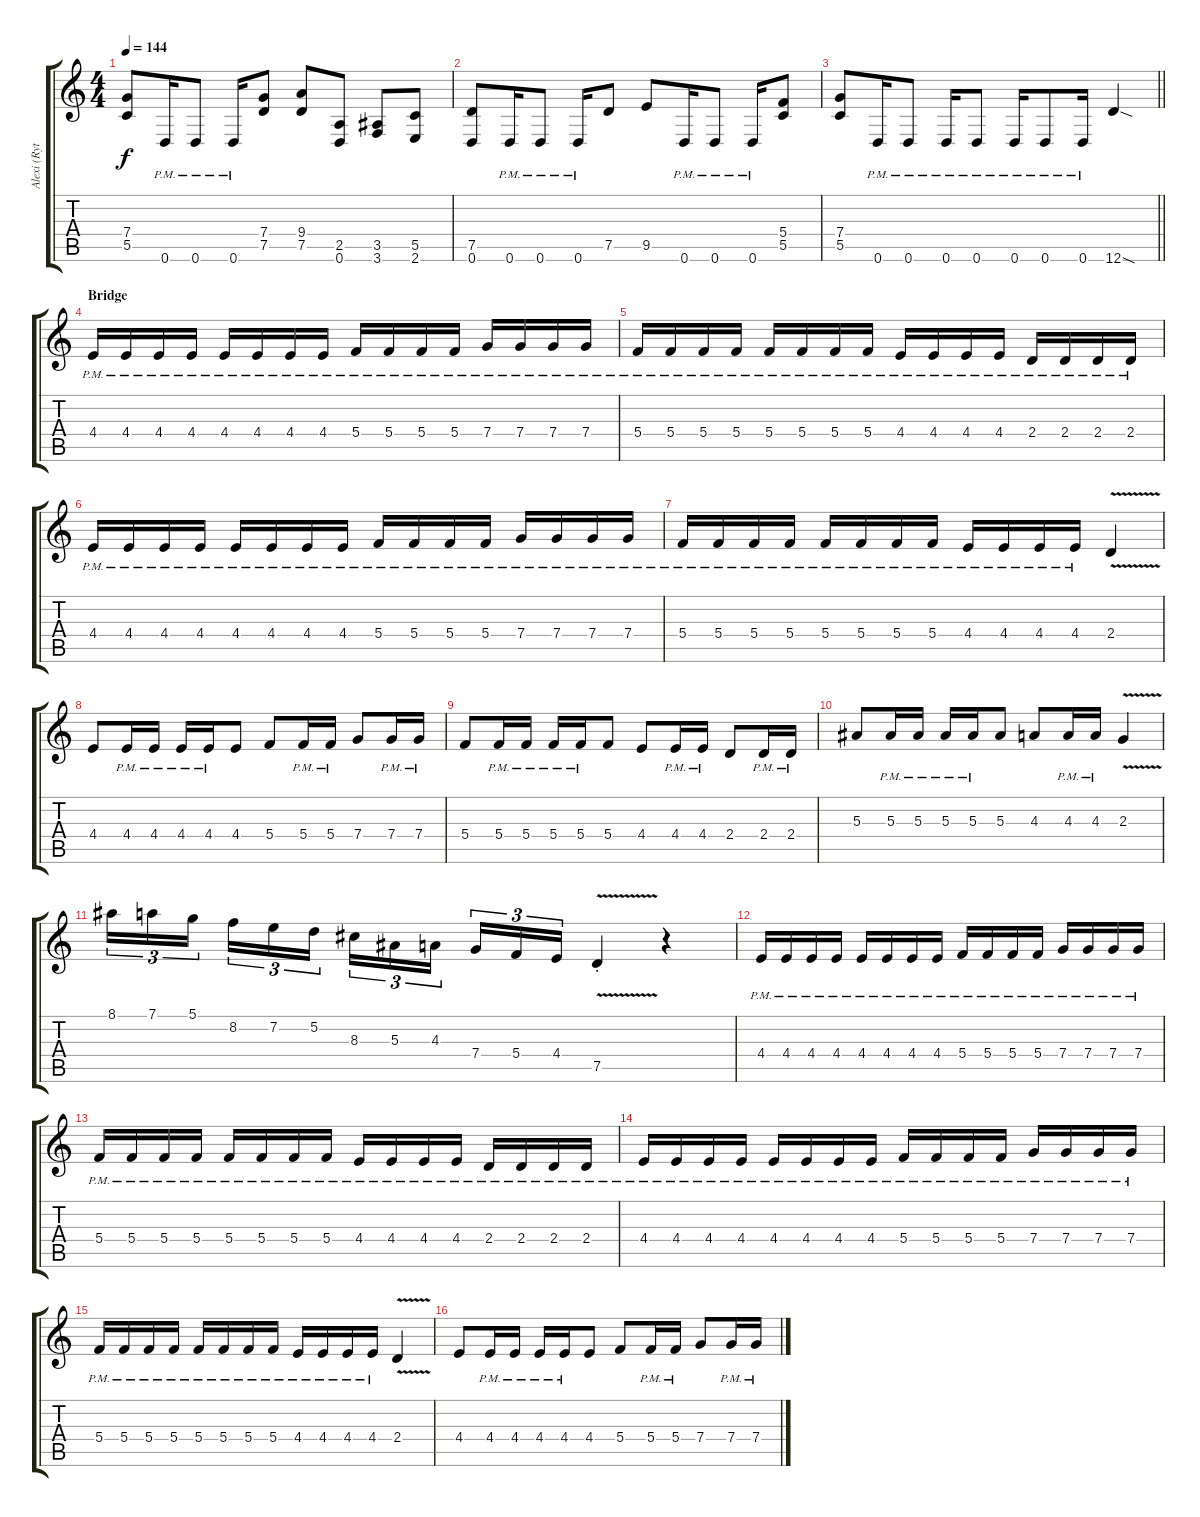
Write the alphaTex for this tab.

\track ("Alexi (Rythm Guitar)" "Alexi (Ryt") {instrument distortionguitar}
\staff {score tabs}
\tuning (D4 A3 F3 C3 G2 D2) {hide}
\ts (4 4)
\tempo 144
\clef g2
\ks c
(7.4 5.5).8{dy f} 0.6{pm}.16 0.6{pm}.8 0.6{pm}.16 (7.4 7.5).8 (9.4 7.5).8 (2.5 0.6).8 (3.5 3.6).8 (5.5 2.6).8 |
(7.5 0.6).8 0.6{pm}.16 0.6{pm}.8 0.6{pm}.16 7.5.8 9.5.8 0.6{pm}.16 0.6{pm}.8 0.6{pm}.16 (5.4 5.5).8 |
\barLineRight lightlight
(7.4 5.5).8 0.6{pm}.16 0.6{pm}.8 0.6{pm}.16 0.6{pm}.8 0.6{pm}.16 0.6{pm}.8 0.6{pm}.16 12.6{sod}.4{volume 11} |
\section ("" "Bridge")
4.4{pm}.16{volume 13 balance 2 instrument distortionguitar} 4.4{pm}.16 4.4{pm}.16 4.4{pm}.16 4.4{pm}.16 4.4{pm}.16 4.4{pm}.16 4.4{pm}.16 5.4{pm}.16 5.4{pm}.16 5.4{pm}.16 5.4{pm}.16 7.4{pm}.16 7.4{pm}.16 7.4{pm}.16 7.4{pm}.16 |
5.4{pm}.16 5.4{pm}.16 5.4{pm}.16 5.4{pm}.16 5.4{pm}.16 5.4{pm}.16 5.4{pm}.16 5.4{pm}.16 4.4{pm}.16 4.4{pm}.16 4.4{pm}.16 4.4{pm}.16 2.4{pm}.16 2.4{pm}.16 2.4{pm}.16 2.4{pm}.16 |
4.4{pm}.16 4.4{pm}.16 4.4{pm}.16 4.4{pm}.16 4.4{pm}.16 4.4{pm}.16 4.4{pm}.16 4.4{pm}.16 5.4{pm}.16 5.4{pm}.16 5.4{pm}.16 5.4{pm}.16 7.4{pm}.16 7.4{pm}.16 7.4{pm}.16 7.4{pm}.16 |
5.4{pm}.16 5.4{pm}.16 5.4{pm}.16 5.4{pm}.16 5.4{pm}.16 5.4{pm}.16 5.4{pm}.16 5.4{pm}.16 4.4{pm}.16 4.4{pm}.16 4.4{pm}.16 4.4{pm}.16 2.4{v}.4 |
4.4.8 4.4{pm}.16 4.4{pm}.16 4.4{pm}.16 4.4{pm}.16 4.4.8 5.4.8 5.4{pm}.16 5.4{pm}.16 7.4.8 7.4{pm}.16 7.4{pm}.16 |
5.4.8 5.4{pm}.16 5.4{pm}.16 5.4{pm}.16 5.4{pm}.16 5.4.8 4.4.8 4.4{pm}.16 4.4{pm}.16 2.4.8 2.4{pm}.16 2.4{pm}.16 |
5.3.8 5.3{pm}.16 5.3{pm}.16 5.3{pm}.16 5.3{pm}.16 5.3.8 4.3.8 4.3{pm}.16 4.3{pm}.16 2.3{v}.4 |
8.1.16{tu (3 2)} 7.1.16{tu (3 2)} 5.1.16{tu (3 2) beam splitsecondary} 8.2.16{tu (3 2)} 7.2.16{tu (3 2)} 5.2.16{tu (3 2)} 8.3.16{tu (3 2)} 5.3.16{tu (3 2)} 4.3.16{tu (3 2) beam splitsecondary} 7.4.16{tu (3 2)} 5.4.16{tu (3 2)} 4.4.16{tu (3 2)} 7.5{v st}.4 r.4 |
4.4{pm}.16 4.4{pm}.16 4.4{pm}.16 4.4{pm}.16 4.4{pm}.16 4.4{pm}.16 4.4{pm}.16 4.4{pm}.16 5.4{pm}.16 5.4{pm}.16 5.4{pm}.16 5.4{pm}.16 7.4{pm}.16 7.4{pm}.16 7.4{pm}.16 7.4{pm}.16 |
5.4{pm}.16 5.4{pm}.16 5.4{pm}.16 5.4{pm}.16 5.4{pm}.16 5.4{pm}.16 5.4{pm}.16 5.4{pm}.16 4.4{pm}.16 4.4{pm}.16 4.4{pm}.16 4.4{pm}.16 2.4{pm}.16 2.4{pm}.16 2.4{pm}.16 2.4{pm}.16 |
4.4{pm}.16 4.4{pm}.16 4.4{pm}.16 4.4{pm}.16 4.4{pm}.16 4.4{pm}.16 4.4{pm}.16 4.4{pm}.16 5.4{pm}.16 5.4{pm}.16 5.4{pm}.16 5.4{pm}.16 7.4{pm}.16 7.4{pm}.16 7.4{pm}.16 7.4{pm}.16 |
5.4{pm}.16 5.4{pm}.16 5.4{pm}.16 5.4{pm}.16 5.4{pm}.16 5.4{pm}.16 5.4{pm}.16 5.4{pm}.16 4.4{pm}.16 4.4{pm}.16 4.4{pm}.16 4.4{pm}.16 2.4{v}.4 |
4.4.8 4.4{pm}.16 4.4{pm}.16 4.4{pm}.16 4.4{pm}.16 4.4.8 5.4.8 5.4{pm}.16 5.4{pm}.16 7.4.8 7.4{pm}.16 7.4{pm}.16
